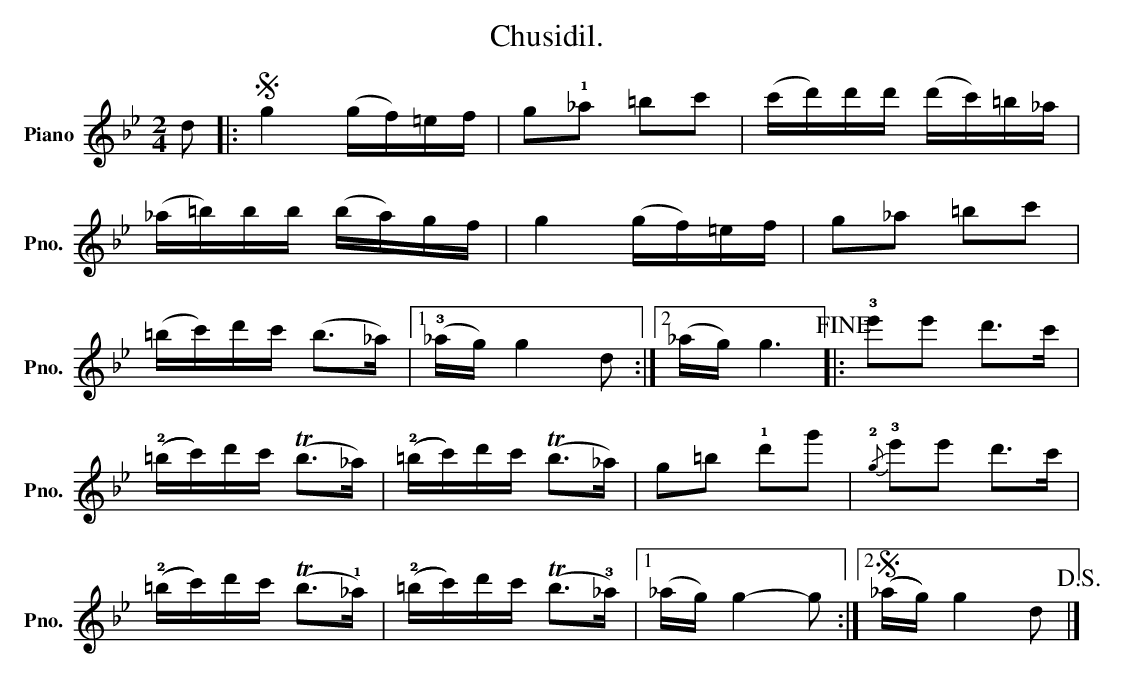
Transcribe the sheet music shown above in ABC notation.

X:1
T:Chusidil.
L:1/16
M:2/4
K:Cdor
V:1 treble nm="Piano" snm="Pno."
V:1
 d2 |:S g4 (gf)=ef | g2!1!_a2 =b2c'2 | (c'd')d'd' (d'c')=b_a |$ (_a=b)bb (ba)gf | g4 (gf)=ef | %6
 g2_a2 =b2c'2 |$ (=bc')d'c' (b2>_a2) |1 (!3!_ag) g4 d2 :|2 (_ag) g6!fine! |: !3!e'2e'2 d'2>c'2 |$ %11
 ((!2!=bc'))d'c' (Tb2>_a2) | ((!2!=bc'))d'c' (Tb2>_a2) | g2=b2 !1!d'2g'2 | %14
{/!2!g} !3!e'2e'2 d'2>c'2 |$ ((!2!=bc'))d'c' (Tb2>!1!_a2) | ((!2!=bc'))d'c' (Tb2>!3!_a2) |1 %17
 (_ag) g4- g2 :|2S ((_ag)) g4 d2!D.S.! |] %19
